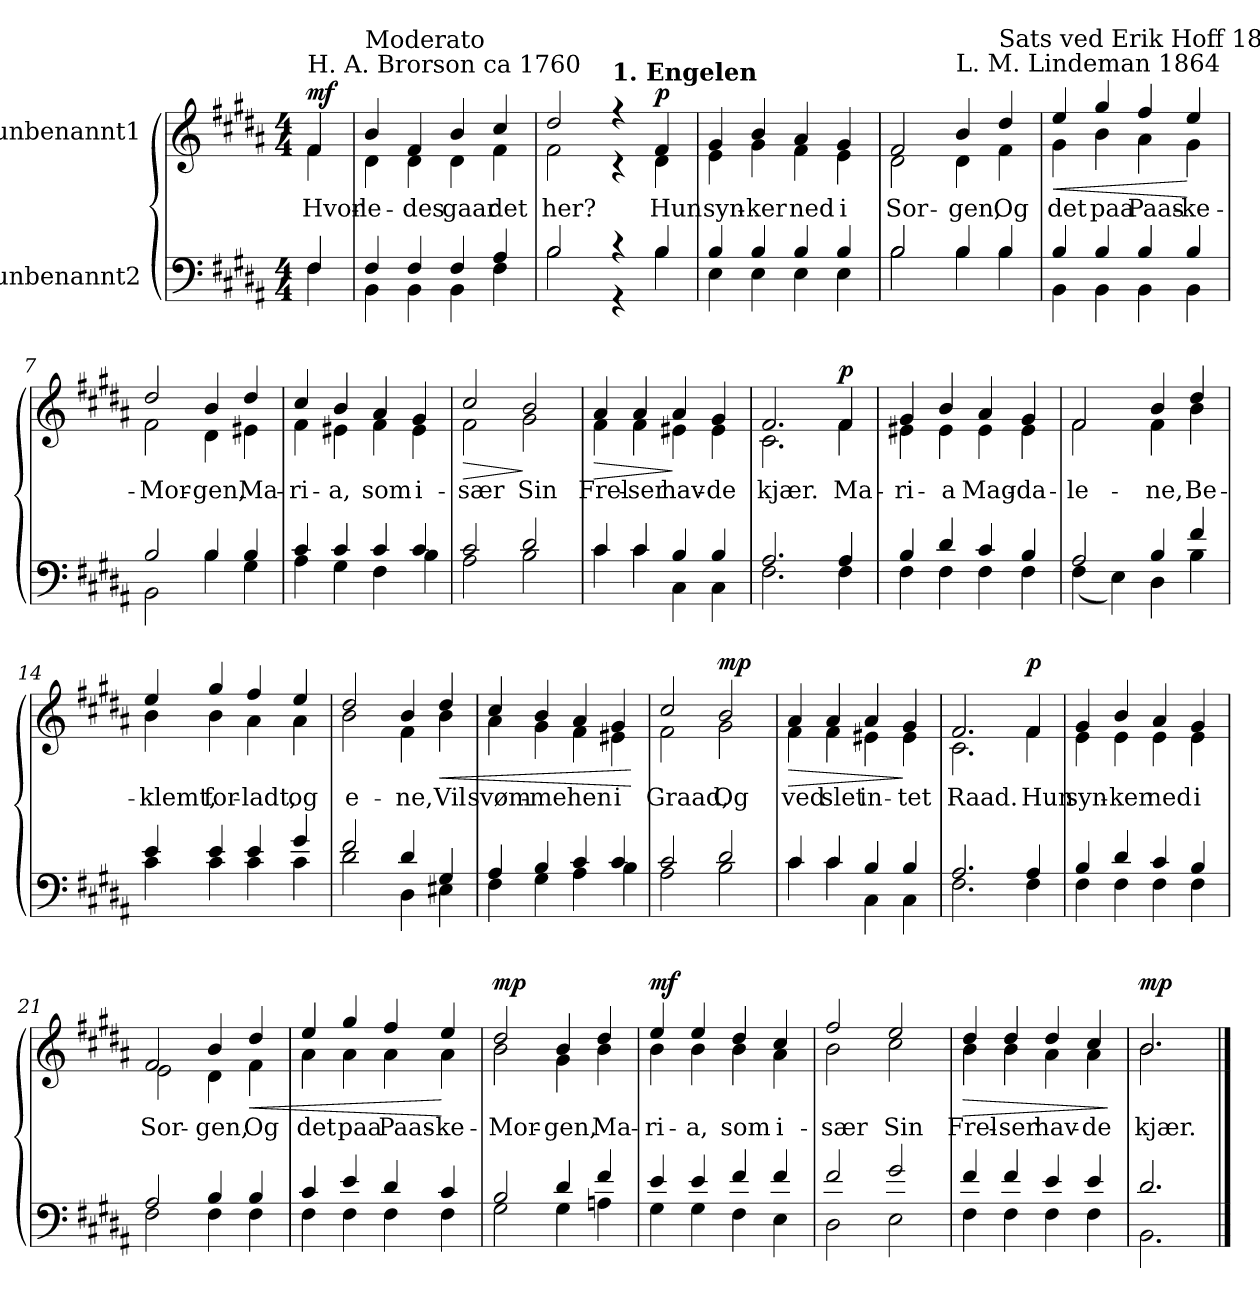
**kern	**kern	**text	**dynam
*part2	*part1	*part1	*part1
*staff2	*staff1	*staff1	*staff1
*I"unbenannt2	*I"unbenannt1	*	*
*clefF4	*clefG2	*	*
*ITrd1c2	*ITrd1c2	*	*
*k[f#c#g#]	*k[f#c#g#]	*	*
*M4/4	*M4/4	*	*
=1	=1	=1	=1
*^	*^	*	*
!	!	!LO:TX:a:t=H. A. Brorson ca 1760	!	!	!
!	!	!	!	!LO:LY:b	!LO:DY:b
4E/	4E\	4e/	4e\	Hvor-	mf
=2	=2	=2	=2	=2	=2
!	!	!LO:TX:a:t=Moderato	!	!	!
!	!	!	!	!LO:LY:b	!
4E/	4AA\	4a/	4c#\	le-	.
!	!	!	!	!LO:LY:b	!
4E/	4AA\	4e/	4c#\	des	.
!	!	!	!	!LO:LY:b	!
4E/	4AA\	4a/	4c#\	gaar	.
!	!	!	!	!LO:LY:b	!
4G#/	4E\	4b/	4e\	det	.
=3	=3	=3	=3	=3	=3
!	!	!	!	!LO:LY:b	!
2A/	2A\	2cc#/	2e\	her?	.
!	!	!LO:TX:a:B:t=1. Engelen	!	!	!
4r	4r	4r	4r	.	.
!	!	!	!	!LO:LY:b	!LO:DY:b
4A/	4A\	4e/	4c#\	Hun	p
=4	=4	=4	=4	=4	=4
!	!	!	!	!LO:LY:b	!
4A/	4D\	4f#/	4d\	syn-	.
!	!	!	!	!LO:LY:b	!
4A/	4D\	4a/	4f#\	ker	.
!	!	!	!	!LO:LY:b	!
4A/	4D\	4g#/	4e\	ned	.
!	!	!	!	!LO:LY:b	!
4A/	4D\	4f#/	4d\	i	.
=5	=5	=5	=5	=5	=5
!	!	!	!	!LO:LY:b	!
2A/	2A\	2e/	2c#\	Sor-	.
!	!	!LO:TX:a:t=L. M. Lindeman 1864	!	!	!
!	!	!	!	!LO:LY:b	!
4A/	4A\	4a/	4c#\	gen,	.
!	!	!LO:TX:a:t=Sats ved Erik Hoff 1877	!	!	!
!	!	!	!	!LO:LY:b	!
4A/	4A\	4cc#/	4e\	Og	.
!!LO:LB:g=z	!!
=6	=6	=6	=6	=6	=6
!	!	!	!	!LO:LY:b	!LO:HP:b
4A/	4AA\	4dd/	4f#\	det	<
!	!	!	!	!LO:LY:b	!
4A/	4AA\	4ff#/	4a\	paa	.
!	!	!	!	!LO:LY:b	!
4A/	4AA\	4ee/	4g#\	Paas-	.
!	!	!	!	!LO:LY:b	!
4A/	4AA\	4dd/	4f#\	ke-	[
=7	=7	=7	=7	=7	=7
!	!	!	!	!LO:LY:b	!
2A/	2AA\	2cc#/	2e\	Mor-	.
!	!	!	!	!LO:LY:b	!
4A/	4A\	4a/	4c#\	gen,	.
!	!	!	!	!LO:LY:b	!
4A/	4F#\	4cc#/	4d#X\	Ma-	.
=8	=8	=8	=8	=8	=8
!	!	!	!	!LO:LY:b	!
4B/	4G#\	4b/	4e\	ri-	.
!	!	!	!	!LO:LY:b	!
4B/	4F#\	4a/	4d#X\	a,	.
!	!	!	!	!LO:LY:b	!
4B/	4E\	4g#/	4e\	som	.
!	!	!	!	!LO:LY:b	!
4B/	4A\	4f#/	4d#\	i-	.
=9	=9	=9	=9	=9	=9
!	!	!	!	!LO:LY:b	!LO:HP:b
2B/	2G#\	2b/	2e\	sær	>
!	!	!	!	!LO:LY:b	!
2c#/	2A\	2a/	2f#\	Sin	]
!!LO:LB:g=z	!!
=10	=10	=10	=10	=10	=10
!	!	!	!	!LO:LY:b	!LO:HP:b
4B/	4B\	4g#/	4e\	Frel-	>
!	!	!	!	!LO:LY:b	!
4B/	4B\	4g#/	4e\	ser	.
!	!	!	!	!LO:LY:b	!
4A/	4BB\	4g#/	4d#X\	hav-	]
!	!	!	!	!LO:LY:b	!
4A/	4BB\	4f#/	4d#\	de	.
=11	=11	=11	=11	=11	=11
!	!	!	!	!LO:LY:b	!
2.G#/	2.E\	2.e/	2.B\	kjær.	.
!	!	!	!	!LO:LY:b	!LO:DY:b
4G#/	4E\	4e/	4e\	Ma-	p
=12	=12	=12	=12	=12	=12
!	!	!	!	!LO:LY:b	!
4A/	4E\	4f#/	4d#X\	ri-	.
!	!	!	!	!LO:LY:b	!
4c#/	4E\	4a/	4d#\	a	.
!	!	!	!	!LO:LY:b	!
4B/	4E\	4g#/	4d#\	Mag-	.
!	!	!	!	!LO:LY:b	!
4A/	4E\	4f#/	4d#\	da-	.
=13	=13	=13	=13	=13	=13
!	!	!	!	!LO:LY:b	!
2G#/	(4E\	2e/	2e\	le-	.
.	4D\)	.	.	.	.
!	!	!	!	!LO:LY:b	!
4A/	4C#\	4a/	4e\	ne,	.
!	!	!	!	!LO:LY:b	!
4e/	4A\	4cc#/	4a\	Be-	.
!!LO:LB:g=z	!!
=14	=14	=14	=14	=14	=14
!	!	!	!	!LO:LY:b	!
4d/	4B\	4dd/	4a\	klemt,	.
!	!	!	!	!LO:LY:b	!
4d/	4B\	4ff#/	4a\	for-	.
!	!	!	!	!LO:LY:b	!
4d/	4B\	4ee/	4g#\	ladt,	.
!	!	!	!	!LO:LY:b	!
4f#/	4B\	4dd/	4g#\	og	.
=15	=15	=15	=15	=15	=15
!	!	!	!	!LO:LY:b	!
2e/	2c#\	2cc#/	2a\	e-	.
!	!	!	!	!LO:LY:b	!
4c#/	4C#\	4a/	4e\	ne,	.
!	!	!	!	!LO:LY:b	!LO:HP:b
4F#/	4D#X\	4cc#/	4a\	Vil	<
=16	=16	=16	=16	=16	=16
!	!	!	!	!LO:LY:b	!
4G#/	4E\	4b/	4g#\	svøm-	.
!	!	!	!	!LO:LY:b	!
4A/	4F#\	4a/	4f#\	me	.
!	!	!	!	!LO:LY:b	!
4B/	4G#\	4g#/	4e\	hen	.
!	!	!	!	!LO:LY:b	!
4B/	4A\	4f#/	4d#X\	i	.
*v	*v	*	*	*	*
*	*v	*v	*	*
.	.	.	[
=17	=17	=17	=17
*^	*^	*	*
!	!	!	!	!LO:LY:b	!
2B/	2G#\	2b/	2e\	Graad,	.
!	!	!	!	!LO:LY:b	!LO:DY:b
2c#/	2A\	2a/	2f#\	Og	mp
=18	=18	=18	=18	=18	=18
!	!	!	!	!LO:LY:b	!LO:HP:b
4B/	4B\	4g#/	4e\	ved	>
!	!	!	!	!LO:LY:b	!
4B/	4B\	4g#/	4e\	slet	.
!	!	!	!	!LO:LY:b	!
4A/	4BB\	4g#/	4d#X\	in-	.
!	!	!	!	!LO:LY:b	!
4A/	4BB\	4f#/	4d#\	tet	]
!!LO:LB:g=z	!!
=19	=19	=19	=19	=19	=19
!	!	!	!	!LO:LY:b	!
2.G#/	2.E\	2.e/	2.B\	Raad.	.
!	!	!	!	!LO:LY:b	!LO:DY:b
4G#/	4E\	4e/	4e\	Hun	p
=20	=20	=20	=20	=20	=20
!	!	!	!	!LO:LY:b	!
4A/	4E\	4f#/	4d\	syn-	.
!	!	!	!	!LO:LY:b	!
4c#/	4E\	4a/	4d\	ker	.
!	!	!	!	!LO:LY:b	!
4B/	4E\	4g#/	4d\	ned	.
!	!	!	!	!LO:LY:b	!
4A/	4E\	4f#/	4d\	i	.
=21	=21	=21	=21	=21	=21
!	!	!	!	!LO:LY:b	!
2G#/	2E\	2e/	2d\	Sor-	.
!	!	!	!	!LO:LY:b	!
4A/	4E\	4a/	4c#\	gen,	.
!	!	!	!	!LO:LY:b	!LO:HP:b
4A/	4E\	4cc#/	4e\	Og	<
=22	=22	=22	=22	=22	=22
!	!	!	!	!LO:LY:b	!
4B/	4E\	4dd/	4g#\	det	.
!	!	!	!	!LO:LY:b	!
4d/	4E\	4ff#/	4g#\	paa	.
!	!	!	!	!LO:LY:b	!
4c#/	4E\	4ee/	4g#\	Paas-	.
!	!	!	!	!LO:LY:b	!
4B/	4E\	4dd/	4g#\	ke-	[
!!LO:PB:g=z	!!
=23	=23	=23	=23	=23	=23
!	!	!	!	!LO:LY:b	!LO:DY:b
2A/	2F#\	2cc#/	2a\	Mor-	mp
!	!	!	!	!LO:LY:b	!
4c#/	4F#\	4a/	4f#\	gen,	.
!	!	!	!	!LO:LY:b	!
4e/	4Gn\	4cc#/	4a\	Ma-	.
=24	=24	=24	=24	=24	=24
!	!	!	!	!LO:LY:b	!LO:DY:b
4d/	4F#\	4dd/	4a\	ri-	mf
!	!	!	!	!LO:LY:b	!
4d/	4F#\	4dd/	4a\	a,	.
!	!	!	!	!LO:LY:b	!
4e/	4E\	4cc#/	4a\	som	.
!	!	!	!	!LO:LY:b	!
4e/	4D\	4b/	4g#\	i-	.
=25	=25	=25	=25	=25	=25
!	!	!	!	!LO:LY:b	!
2e/	2C#\	2ee/	2a\	sær	.
!	!	!	!	!LO:LY:b	!
2f#/	2D\	2dd/	2b\	Sin	.
=26	=26	=26	=26	=26	=26
!	!	!	!	!LO:LY:b	!LO:HP:b
4e/	4E\	4cc#/	4a\	Frel-	>
!	!	!	!	!LO:LY:b	!
4e/	4E\	4cc#/	4a\	ser	.
!	!	!	!	!LO:LY:b	!
4d/	4E\	4cc#/	4g#\	hav-	.
!	!	!	!	!LO:LY:b	!
4d/	4E\	4b/	4g#\	de	.
*v	*v	*	*	*	*
*	*v	*v	*	*
.	.	.	]
=27	=27	=27	=27
*^	*^	*	*
!	!	!	!	!LO:LY:b	!LO:DY:b
2.c#/	2.AA\	2.a/	2.a\	kjær.	mp
*v	*v	*	*	*	*
*	*v	*v	*	*
==	==	==	==
*-	*-	*-	*-
